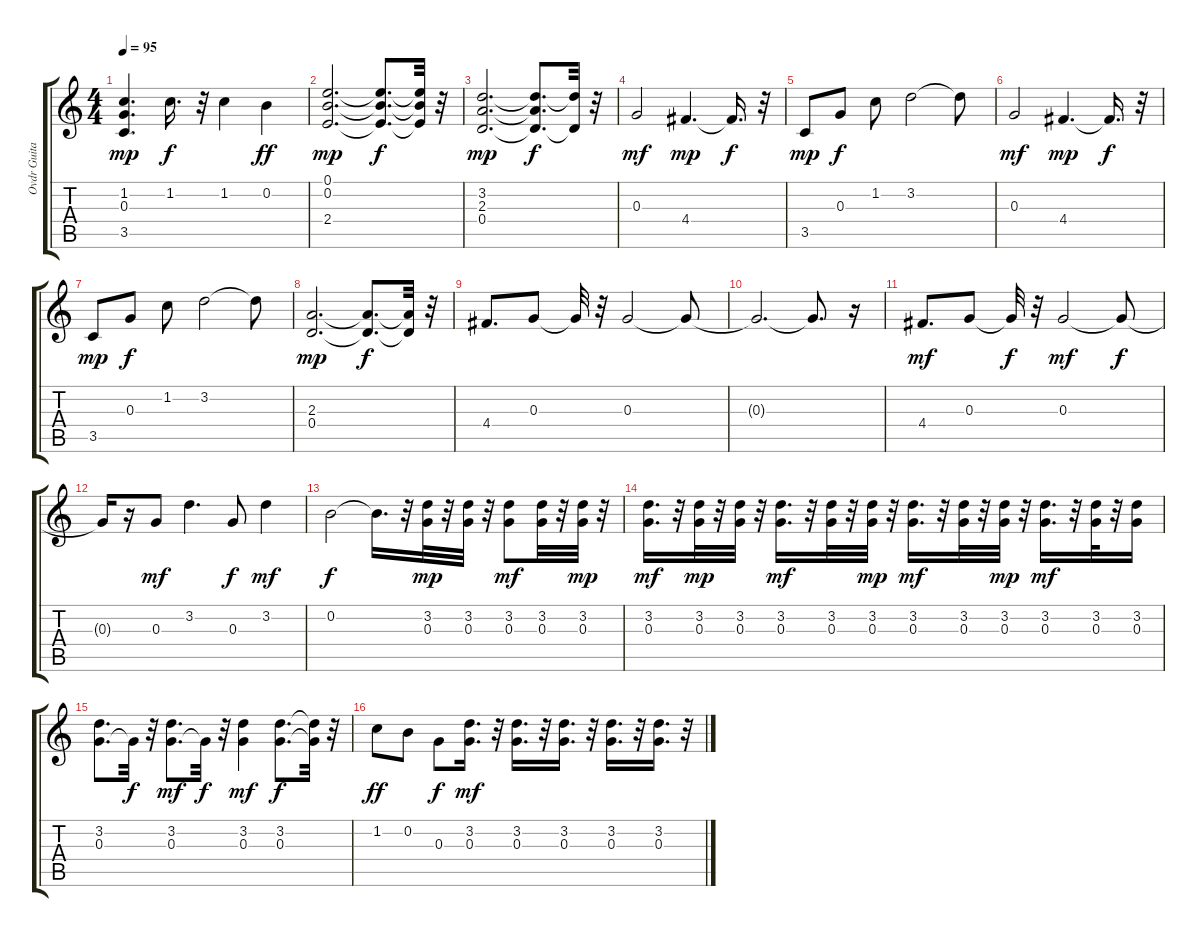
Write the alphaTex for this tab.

\track ("Ovdr Guitar" "Ovdr Guita") {instrument overdrivenguitar}
\staff {score tabs}
\tuning (E4 B3 G3 D3 A2 E2) {hide}
\ts (4 4)
\tempo 95
\clef g2
\ks c
(1.2 0.3 3.5).4{d dy mp} 1.2.16{d dy f} r.32 1.2.4 0.2.4{dy ff} |
(0.1 0.2 2.4).2{d dy mp} (0.1{t} 0.2{t} 2.4{t}).8{d dy f} (0.1{t} 0.2{t} 2.4{t}).32 r.32 |
(3.2 2.3 0.4).2{d dy mp} (3.2{t} 2.3{t} 0.4{t}).8{d dy f} (3.2{t} 0.4{t}).32 r.32 |
0.3.2{dy mf} 4.4.4{d dy mp} 4.4{t}.16{d dy f} r.32 |
3.5.8{dy mp} 0.3.8{dy f} 1.2.8 3.2.2 3.2{t}.8 |
0.3.2{dy mf} 4.4.4{d dy mp} 4.4{t}.16{d dy f} r.32 |
3.5.8{dy mp} 0.3.8{dy f} 1.2.8 3.2.2 3.2{t}.8 |
(2.3 0.4).2{d dy mp} (2.3{t} 0.4{t}).8{d dy f} (2.3{t} 0.4{t}).32 r.32 |
4.4.8{d} 0.3.8 0.3{t}.32 r.32 0.3.2 0.3{t}.8 |
0.3{t}.2{d} 0.3{t}.8{d} r.16 |
4.4.8{d dy mf} 0.3.8 0.3{t}.32{dy f} r.32 0.3.2{dy mf} 0.3{t}.8{dy f} |
0.3{t}.16 r.16 0.3.8{dy mf} 3.2.4{d} 0.3.8{dy f} 3.2.4{dy mf} |
0.2.2{dy f} 0.2{t}.16{d} r.32 (3.2 0.3).32{dy mp} r.32 (3.2 0.3).32 r.32 (3.2 0.3).8{dy mf} (3.2 0.3).32 r.32 (3.2 0.3).32{dy mp} r.32 |
(3.2 0.3).16{d dy mf} r.32 (3.2 0.3).32{dy mp} r.32 (3.2 0.3).32 r.32 (3.2 0.3).16{d dy mf} r.32 (3.2 0.3).32 r.32 (3.2 0.3).32{dy mp} r.32 (3.2 0.3).16{d dy mf} r.32 (3.2 0.3).32 r.32 (3.2 0.3).32{dy mp} r.32 (3.2 0.3).16{d dy mf} r.32 (3.2 0.3).32 r.32 (3.2 0.3).16 |
(3.2 0.3).8{d} 0.3{t}.32{dy f} r.32 (3.2 0.3).8{d dy mf} 0.3{t}.32{dy f} r.32 (3.2 0.3).4{dy mf} (3.2 0.3).8{d dy f} (3.2{t} 0.3{t}).32 r.32 |
1.2.8{dy ff} 0.2.8 0.3.8{dy f} (3.2 0.3).16{d dy mf} r.32 (3.2 0.3).16{d} r.32 (3.2 0.3).16{d} r.32 (3.2 0.3).16{d} r.32 (3.2 0.3).16{d} r.32
